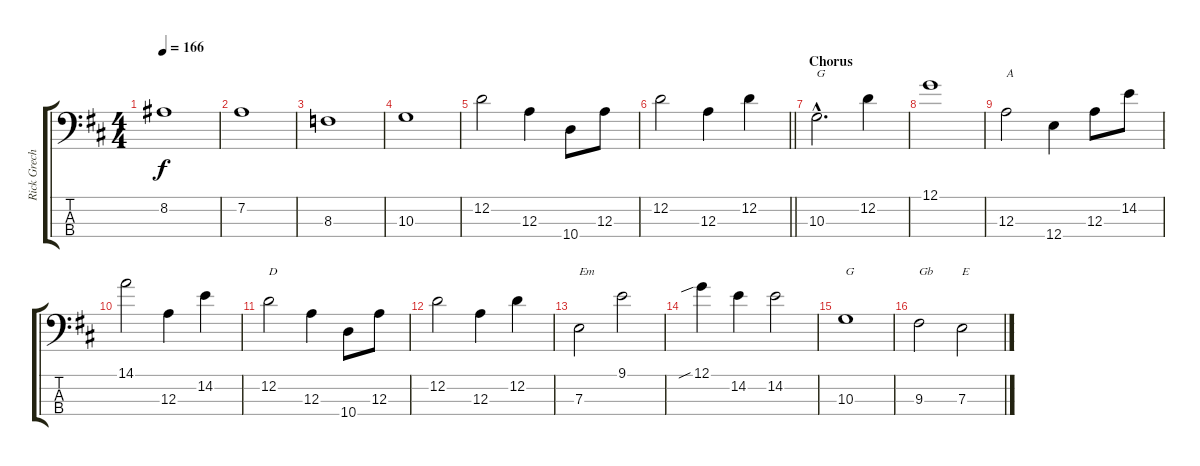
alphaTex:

\track ("Rick Grech (Bass)" "Rick Grech") {instrument electricbassfinger}
\staff {score tabs}
\tuning (G2 D2 A1 E1) {hide}
\ts (4 4)
\tempo 166
\clef f4
\ks d
8.2.1{dy f} |
7.2.1 |
8.3.1 |
10.3.1 |
12.2.2 12.3.4 10.4.8 12.3.8 |
\barLineRight lightlight
12.2.2 12.3.4 12.2.4 |
\section ("" "Chorus")
10.3{hac}.2{d txt "G"} 12.2.4 |
12.1.1 |
12.3.2{txt "A"} 12.4.4 12.3.8 14.2.8 |
14.1.2 12.3.4 14.2.4 |
12.2.2{txt "D"} 12.3.4 10.4.8 12.3.8 |
12.2.2 12.3.4 12.2.4 |
7.3.2{txt "Em"} 9.1.2 |
12.1{sib}.4 14.2.4 14.2.2 |
10.3.1{txt "G"} |
9.3.2{txt "Gb"} 7.3.2{txt "E"}
